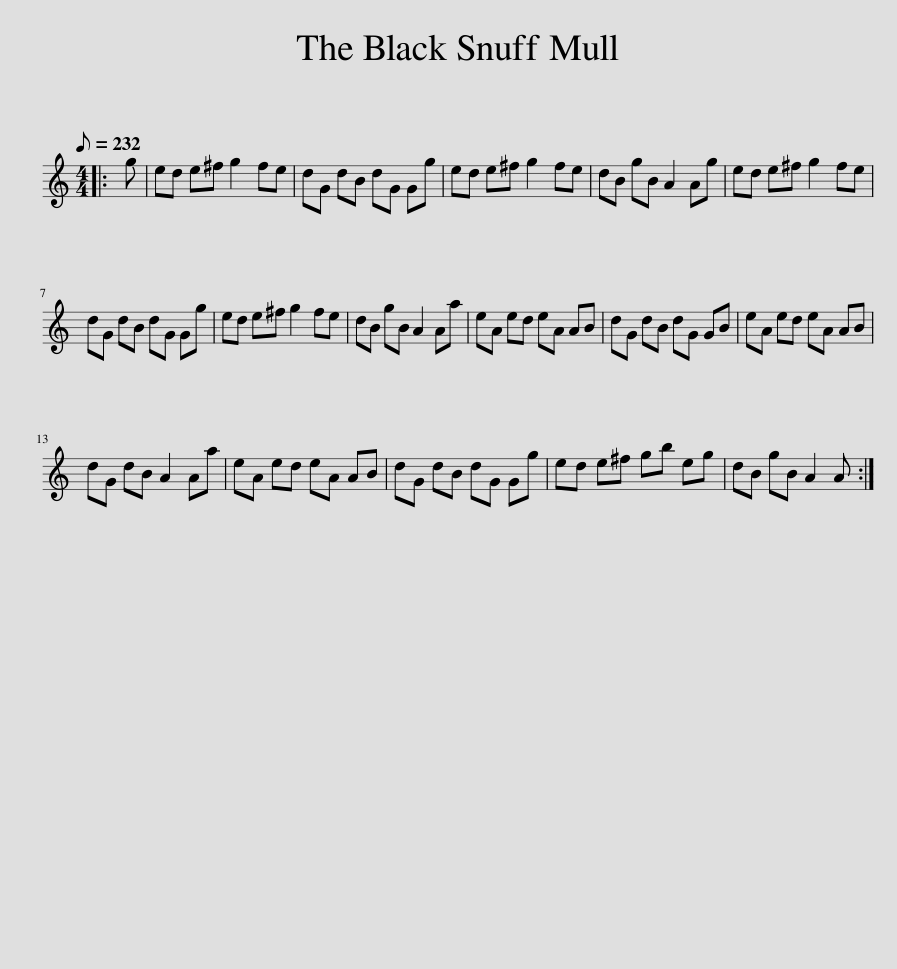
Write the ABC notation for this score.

X:1
L:1/8
Q:1/8=232
M:4/4
I:linebreak $
K:C
V:1 treble
V:1
|: g | ed e^f g2 fe | dG dB dG Gg | ed e^f g2 fe | dB gB A2 Ag | %5
 ed e^f g2 fe |$ dG dB dG Gg | ed e^f g2 fe | dB gB A2 Aa | eA ed eA AB | %10
 dG dB dG GB | eA ed eA AB |$ dG dB A2 Aa | eA ed eA AB | dG dB dG Gg | %15
 ed e^f gb eg | dB gB A2 A :| %17
